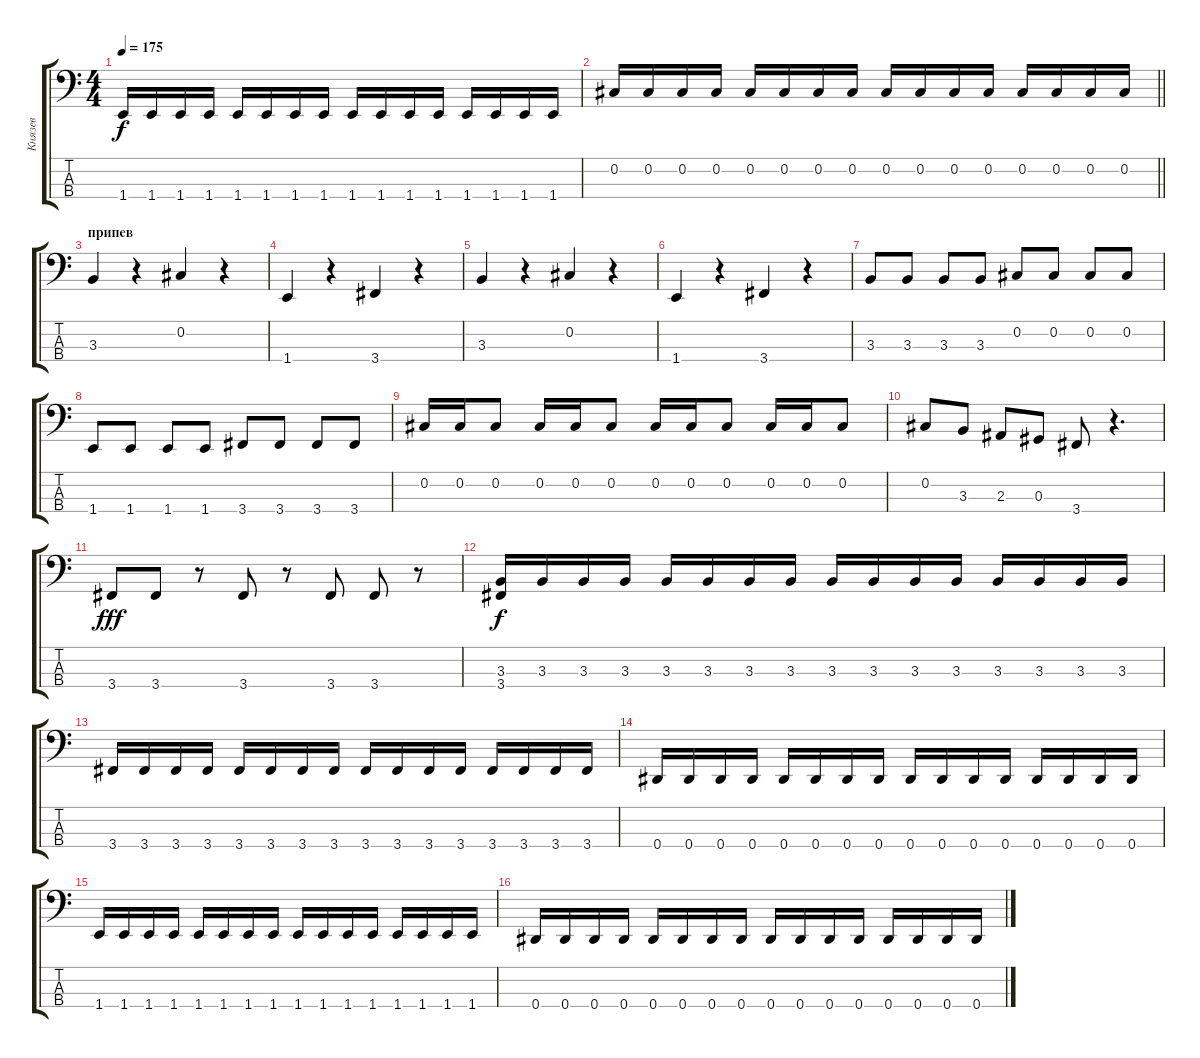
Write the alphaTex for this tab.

\track ("Князев" "Князев") {instrument electricbassfinger}
\staff {score tabs}
\tuning (Gb2 Db2 Ab1 Eb1) {hide}
\ts (4 4)
\tempo 175
\clef f4
\ks c
1.4.16{dy f} 1.4.16 1.4.16 1.4.16 1.4.16 1.4.16 1.4.16 1.4.16 1.4.16 1.4.16 1.4.16 1.4.16 1.4.16 1.4.16 1.4.16 1.4.16 |
\barLineRight lightlight
0.2.16 0.2.16 0.2.16 0.2.16 0.2.16 0.2.16 0.2.16 0.2.16 0.2.16 0.2.16 0.2.16 0.2.16 0.2.16 0.2.16 0.2.16 0.2.16 |
\section ("" "припев")
3.3.4 r.4 0.2.4 r.4 |
1.4.4 r.4 3.4.4 r.4 |
3.3.4 r.4 0.2.4 r.4 |
1.4.4 r.4 3.4.4 r.4 |
3.3.8 3.3.8 3.3.8 3.3.8 0.2.8 0.2.8 0.2.8 0.2.8 |
1.4.8 1.4.8 1.4.8 1.4.8 3.4.8 3.4.8 3.4.8 3.4.8 |
0.2.16 0.2.16 0.2.8 0.2.16 0.2.16 0.2.8 0.2.16 0.2.16 0.2.8 0.2.16 0.2.16 0.2.8 |
0.2.8 3.3.8 2.3.8 0.3.8 3.4.8 r.4{d} |
3.4.8{dy fff} 3.4.8 r.8 3.4.8 r.8 3.4.8 3.4.8 r.8 |
(3.3 3.4).16{dy f} 3.3.16 3.3.16 3.3.16 3.3.16 3.3.16 3.3.16 3.3.16 3.3.16 3.3.16 3.3.16 3.3.16 3.3.16 3.3.16 3.3.16 3.3.16 |
3.4.16 3.4.16 3.4.16 3.4.16 3.4.16 3.4.16 3.4.16 3.4.16 3.4.16 3.4.16 3.4.16 3.4.16 3.4.16 3.4.16 3.4.16 3.4.16 |
0.4.16 0.4.16 0.4.16 0.4.16 0.4.16 0.4.16 0.4.16 0.4.16 0.4.16 0.4.16 0.4.16 0.4.16 0.4.16 0.4.16 0.4.16 0.4.16 |
1.4.16 1.4.16 1.4.16 1.4.16 1.4.16 1.4.16 1.4.16 1.4.16 1.4.16 1.4.16 1.4.16 1.4.16 1.4.16 1.4.16 1.4.16 1.4.16 |
0.4.16 0.4.16 0.4.16 0.4.16 0.4.16 0.4.16 0.4.16 0.4.16 0.4.16 0.4.16 0.4.16 0.4.16 0.4.16 0.4.16 0.4.16 0.4.16
